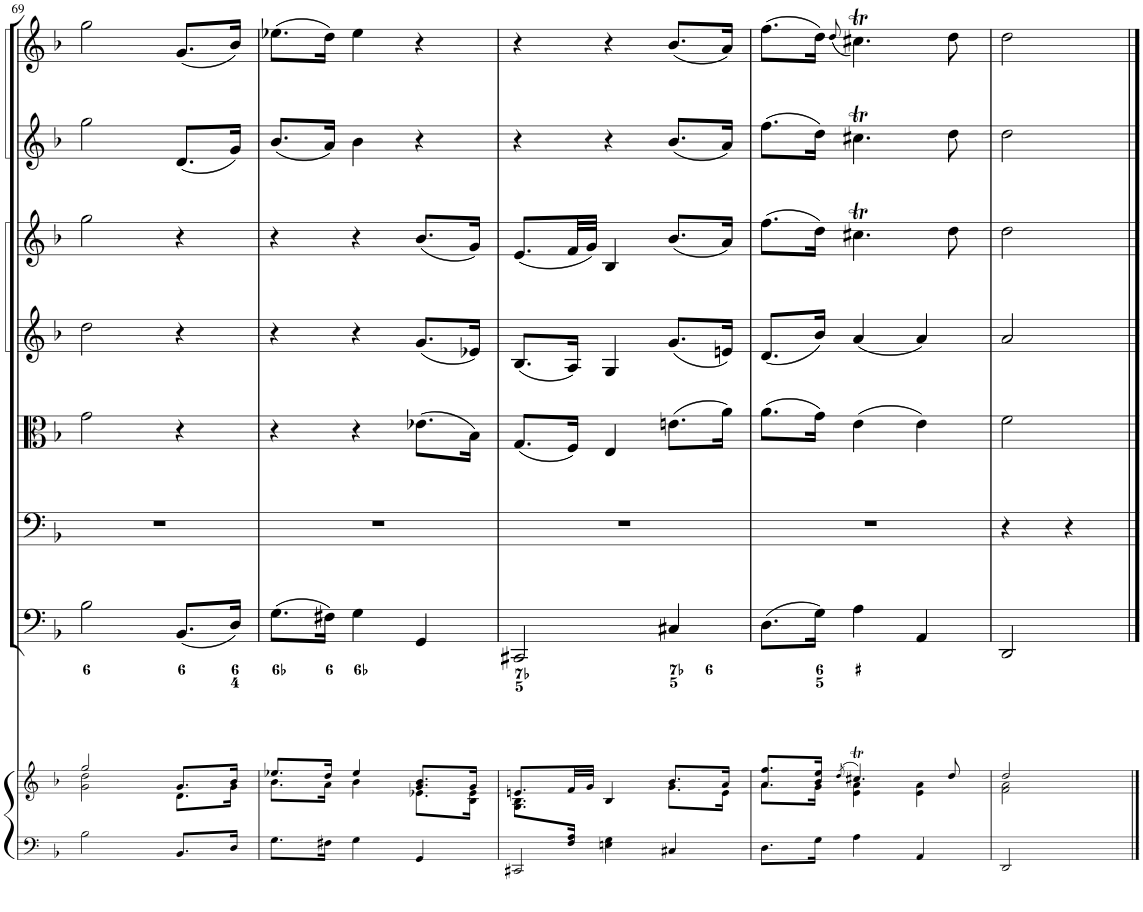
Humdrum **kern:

**kern	**kern	**kern	**kern	**kern	**kern	**kern	**kern	**kern
*part8	*part8	*part7	*part6	*part5	*part4	*part3	*part2	*part1
*staff9	*staff8	*staff7	*staff6	*staff5	*staff4	*staff3	*staff2	*staff1
*I"Piano reduction	*	*I"Continuo	*I"Basso	*I"Viola	*I"Violino II	*I"Violino I	*I"Oboe II	*I"Oboe I
*I'Pno	*	*	*	*	*	*	*I'Ob	*I'Ob
!!LO:PB:g=z
*clefF4	*clefG2	*clefF4	*clefF4	*clefC3	*clefG2	*clefG2	*clefG2	*clefG2
*k[b-]	*k[b-]	*k[b-]	*k[b-]	*k[b-]	*k[b-]	*k[b-]	*k[b-]	*k[b-]
*M3/4	*M3/4	*M3/4	*M3/4	*M3/4	*M3/4	*M3/4	*M3/4	*M3/4
=69	=69	=69	=69	=69	=69	=69	=69	=69
*	*^	*	*	*	*	*	*	*
2B-\	2gg/	2g\ 2dd\	2B-\	2.r	2g\	2dd\	2gg\	2gg\	2gg\
8.BB-/L	8.g/L	8.d\L	(8.BB-/L	.	4r	4r	4r	(8.d/L	(8.g/L
16D/Jk	16b-/Jk	16g\Jk	16D/Jk)	.	.	.	.	16g/Jk)	16b-/Jk)
=70	=70	=70	=70	=70	=70	=70	=70	=70	=70
8.G\L	8.ee-X/L	8.b-\L	(8.G\L	2.r	4r	4r	4r	(8.b-/L	(8.ee-X\L
16F#X\Jk	16dd/Jk	16a\Jk	16F#X\Jk)	.	.	.	.	16a/Jk)	16dd\Jk)
4G\	4ee-/	4b-\	4G\	.	4r	4r	4r	4b-\	4ee-\
4GG/	8.g/ 8.b-/L	8.e-X\L	4GG/	.	(8.e-X\L	(8.g/L	(8.b-/L	4r	4r
.	16g/Jk	16B-\ 16e-\Jk	.	.	16B-\Jk)	16e-X/Jk)	16g/Jk)	.	.
=71	=71	=71	=71	=71	=71	=71	=71	=71	=71
*^	*	*	*	*	*	*	*	*	*
8.ryy	2CC#X/	8.en/L	8.G\ 8.B-\L	2CC#X/	2.r	(8.G/L	(8.B-/L	(8.e/L	4r	4r
16F/ 16A/Jk	.	32f/LL	16ryy	.	.	16F/Jk)	16A/Jk)	32f/LL	.	.
.	.	32g/JJJ	.	.	.	.	.	32g/JJJ)	.	.
*	*	*v	*v	*	*	*	*	*	*	*
4En\ 4G\	.	4B-/	.	.	4E/	4G/	4B-/	4r	4r
*	*	*^	*	*	*	*	*	*	*
4ryy	4C#X/	8.b-/L	8.g\L	4C#X/	.	(8.en\L	(8.g/L	(8.b-/L	(8.b-/L	(8.b-/L
.	.	16a/Jk	16e\Jk	.	.	16a\Jk)	16en/Jk)	16a/Jk)	16a/Jk)	16a/Jk)
*v	*v	*	*	*	*	*	*	*	*	*
=72	=72	=72	=72	=72	=72	=72	=72	=72	=72
8.D\L	8.a/ 8.ff/L	8.a\L	(8.D\L	2.r	(8.a\L	(8.d/L	(8.ff\L	(8.ff\L	(8.ff\L
16G\Jk	16b-/ 16ee/Jk	16g\Jk	16G\Jk)	.	16g\Jk)	16b-/Jk)	16dd\Jk)	16dd\Jk)	16dd\Jk)
.	(>8qdd/	.	.	.	.	.	.	.	(8qdd/
4A\	4.cc#Xt/)	4e\ 4a\	4A\	.	(4e\	(4a/	4.cc#Xt\	4.cc#Xt\	4.cc#Xt\)
4AA/	.	4e\ 4a\	4AA/	.	4e\)	4a/)	.	.	.
.	8dd/	.	.	.	.	.	8dd\	8dd\	8dd\
=73	=73	=73	=73	=73	=73	=73	=73	=73	=73
2DD/	2dd/	2f\ 2a\	2DD/	4r	2f\	2a/	2dd\	2dd\	2dd\
.	.	.	.	4r	.	.	.	.	.
*	*v	*v	*	*	*	*	*	*	*
==	==	==	==	==	==	==	==	==
*-	*-	*-	*-	*-	*-	*-	*-	*-
